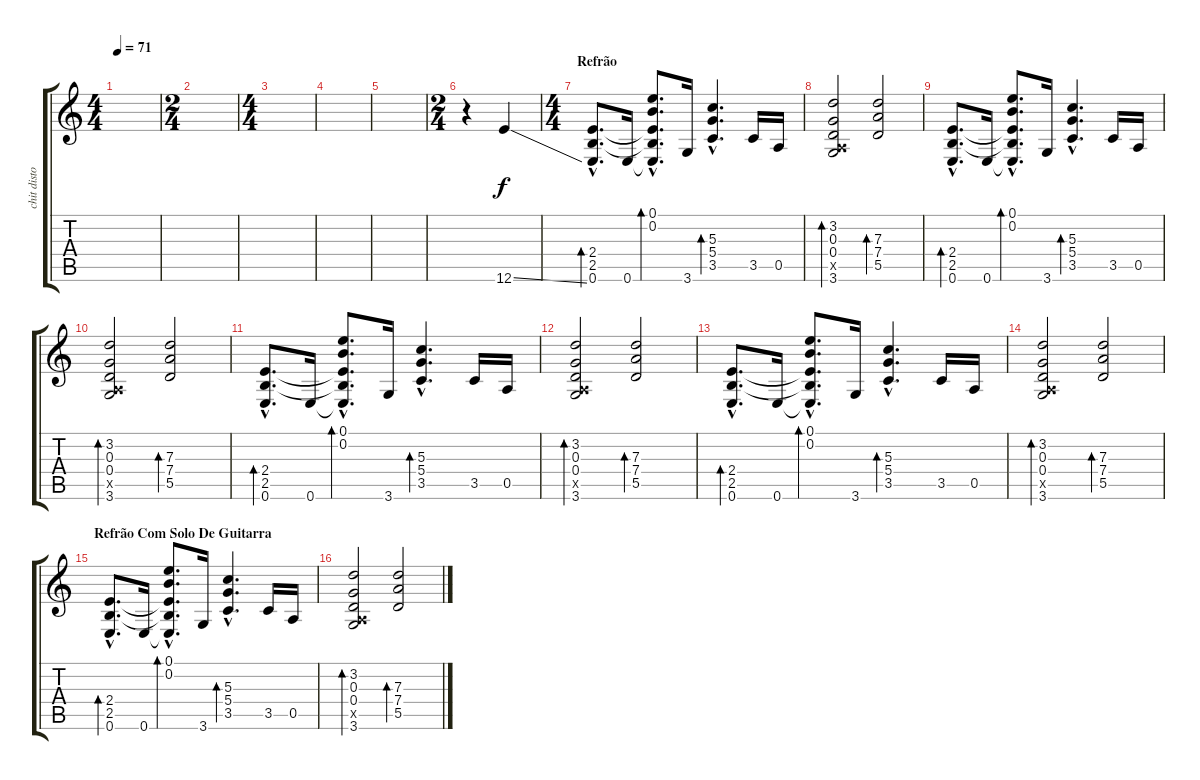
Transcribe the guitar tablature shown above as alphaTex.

\track ("chit distorta" "chit disto") {instrument distortionguitar}
\staff {score tabs}
\tuning (E4 B3 G3 D3 A2 E2) {hide}
\ts (4 4)
\tempo 71
\clef g2
\ks c
|
\ts (2 4)
|
\ts (4 4)
|
|
|
\ts (2 4)
r.4 12.6{ss}.4{volume 12} |
\ts (4 4)
\section ("" "Refrão")
(2.4{hac} 2.5{hac} 0.6{hac}).8{d bd 60} 0.6.16 (0.1{hac} 0.2{hac} 2.4{hac t} 2.5{hac t} 0.6{hac t}).8{d bd 60} 3.6.16 (5.3{hac} 5.4{hac} 3.5{hac}).4{d bd 60} 3.5.16 0.5.16 |
(3.2 0.3 0.4 0.5{x} 3.6).2{bd 60} (7.3 7.4 5.5).2{bd 60} |
(2.4{hac} 2.5{hac} 0.6{hac}).8{d bd 60} 0.6.16 (0.1{hac} 0.2{hac} 2.4{hac t} 2.5{hac t} 0.6{hac t}).8{d bd 60} 3.6.16 (5.3{hac} 5.4{hac} 3.5{hac}).4{d bd 60} 3.5.16 0.5.16 |
(3.2 0.3 0.4 0.5{x} 3.6).2{bd 60} (7.3 7.4 5.5).2{bd 60} |
(2.4{hac} 2.5{hac} 0.6{hac}).8{d bd 60} 0.6.16 (0.1{hac} 0.2{hac} 2.4{hac t} 2.5{hac t} 0.6{hac t}).8{d bd 60} 3.6.16 (5.3{hac} 5.4{hac} 3.5{hac}).4{d bd 60} 3.5.16 0.5.16 |
(3.2 0.3 0.4 0.5{x} 3.6).2{bd 60} (7.3 7.4 5.5).2{bd 60} |
(2.4{hac} 2.5{hac} 0.6{hac}).8{d bd 60} 0.6.16 (0.1{hac} 0.2{hac} 2.4{hac t} 2.5{hac t} 0.6{hac t}).8{d bd 60} 3.6.16 (5.3{hac} 5.4{hac} 3.5{hac}).4{d bd 60} 3.5.16 0.5.16 |
(3.2 0.3 0.4 0.5{x} 3.6).2{bd 60} (7.3 7.4 5.5).2{bd 60} |
\section ("" "Refrão Com Solo De Guitarra")
(2.4{hac} 2.5{hac} 0.6{hac}).8{d bd 60} 0.6.16 (0.1{hac} 0.2{hac} 2.4{hac t} 2.5{hac t} 0.6{hac t}).8{d bd 60} 3.6.16 (5.3{hac} 5.4{hac} 3.5{hac}).4{d bd 60} 3.5.16 0.5.16 |
(3.2 0.3 0.4 0.5{x} 3.6).2{bd 60} (7.3 7.4 5.5).2{bd 60}
